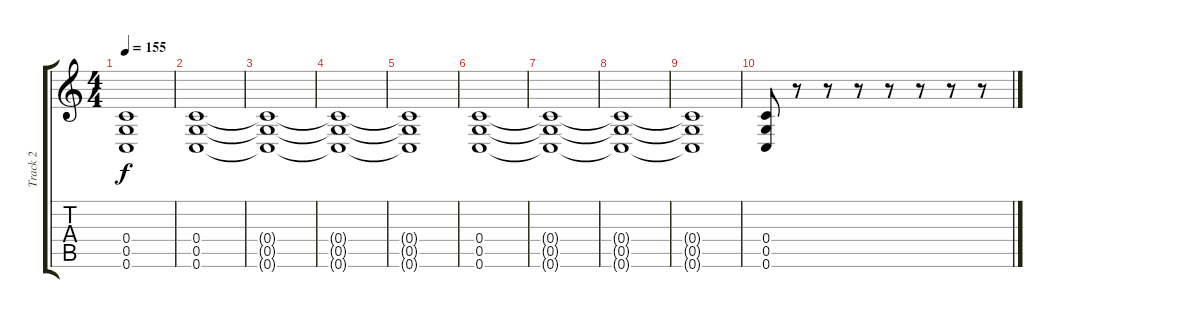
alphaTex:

\track ("Track 2" "Track 2") {instrument distortionguitar}
\staff {score tabs}
\tuning (D4 A3 F3 C3 G2 C2) {hide}
\ts (4 4)
\tempo 155
\clef g2
\ks c
(0.4{t} 0.5{t} 0.6{t}).1{dy f} |
(0.4 0.5 0.6).1 |
(0.4{t} 0.5{t} 0.6{t}).1 |
(0.4{t} 0.5{t} 0.6{t}).1 |
(0.4{t} 0.5{t} 0.6{t}).1 |
(0.4 0.5 0.6).1 |
(0.4{t} 0.5{t} 0.6{t}).1 |
(0.4{t} 0.5{t} 0.6{t}).1 |
(0.4{t} 0.5{t} 0.6{t}).1 |
(0.4 0.5 0.6).8 r.8 r.8 r.8 r.8 r.8 r.8 r.8
